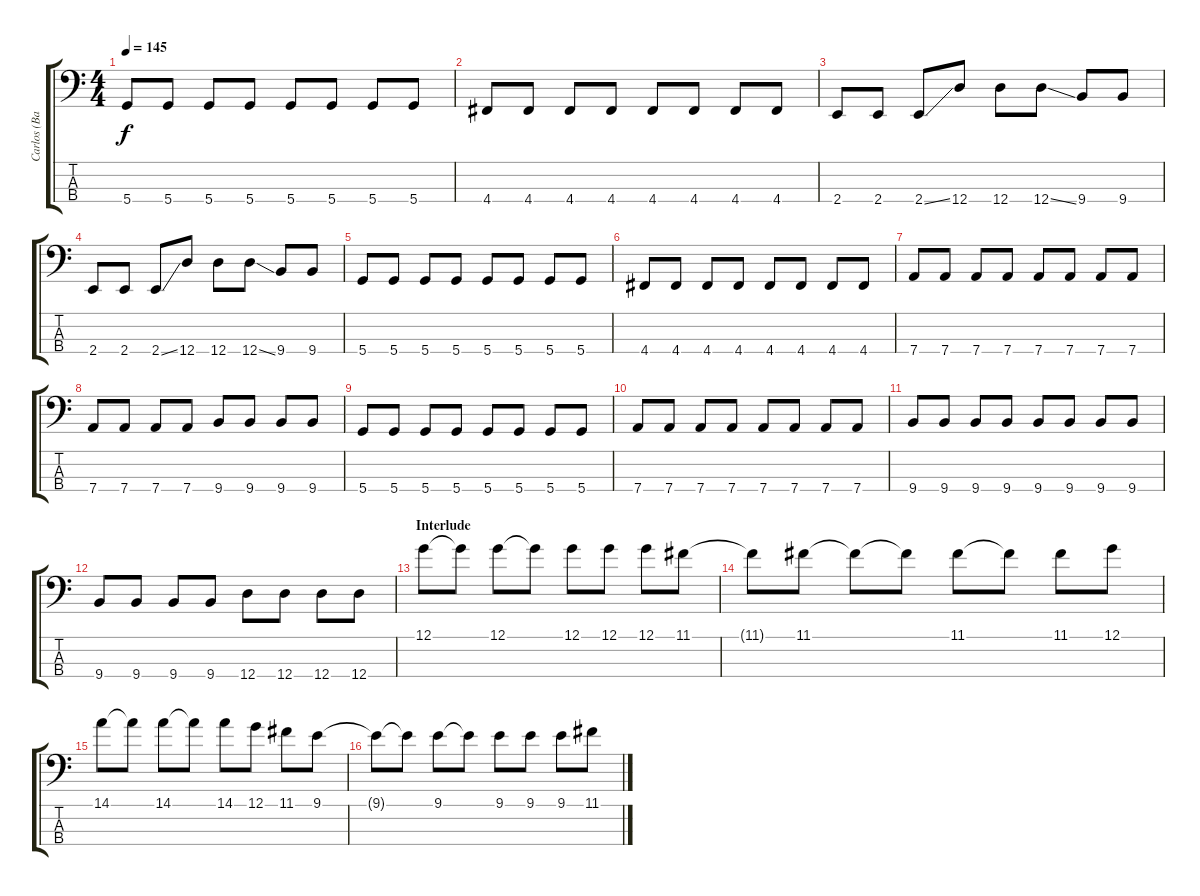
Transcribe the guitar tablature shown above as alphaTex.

\track ("Carlos (Bass)" "Carlos (Ba") {instrument electricbasspick}
\staff {score tabs}
\tuning (G2 D2 A1 D1) {hide}
\ts (4 4)
\tempo 145
\clef f4
\ks c
5.4.8{dy f} 5.4.8 5.4.8 5.4.8 5.4.8 5.4.8 5.4.8 5.4.8 |
4.4.8 4.4.8 4.4.8 4.4.8 4.4.8 4.4.8 4.4.8 4.4.8 |
2.4.8 2.4.8 2.4{ss}.8 12.4.8 12.4.8 12.4{ss}.8 9.4.8 9.4.8 |
2.4.8 2.4.8 2.4{ss}.8 12.4.8 12.4.8 12.4{ss}.8 9.4.8 9.4.8 |
5.4.8 5.4.8 5.4.8 5.4.8 5.4.8 5.4.8 5.4.8 5.4.8 |
4.4.8 4.4.8 4.4.8 4.4.8 4.4.8 4.4.8 4.4.8 4.4.8 |
7.4.8 7.4.8 7.4.8 7.4.8 7.4.8 7.4.8 7.4.8 7.4.8 |
7.4.8 7.4.8 7.4.8 7.4.8 9.4.8 9.4.8 9.4.8 9.4.8 |
5.4.8 5.4.8 5.4.8 5.4.8 5.4.8 5.4.8 5.4.8 5.4.8 |
7.4.8 7.4.8 7.4.8 7.4.8 7.4.8 7.4.8 7.4.8 7.4.8 |
9.4.8 9.4.8 9.4.8 9.4.8 9.4.8 9.4.8 9.4.8 9.4.8 |
9.4.8 9.4.8 9.4.8 9.4.8 12.4.8 12.4.8 12.4.8 12.4.8 |
\section ("" "Interlude")
12.1.8 12.1{t}.8 12.1.8 12.1{t}.8 12.1.8 12.1.8 12.1.8 11.1.8 |
11.1{t}.8 11.1.8 11.1{t}.8 11.1{t}.8 11.1.8 11.1{t}.8 11.1.8 12.1.8 |
14.1.8 14.1{t}.8 14.1.8 14.1{t}.8 14.1.8 12.1.8 11.1.8 9.1.8 |
9.1{t}.8 9.1{t}.8 9.1.8 9.1{t}.8 9.1.8 9.1.8 9.1.8 11.1.8
